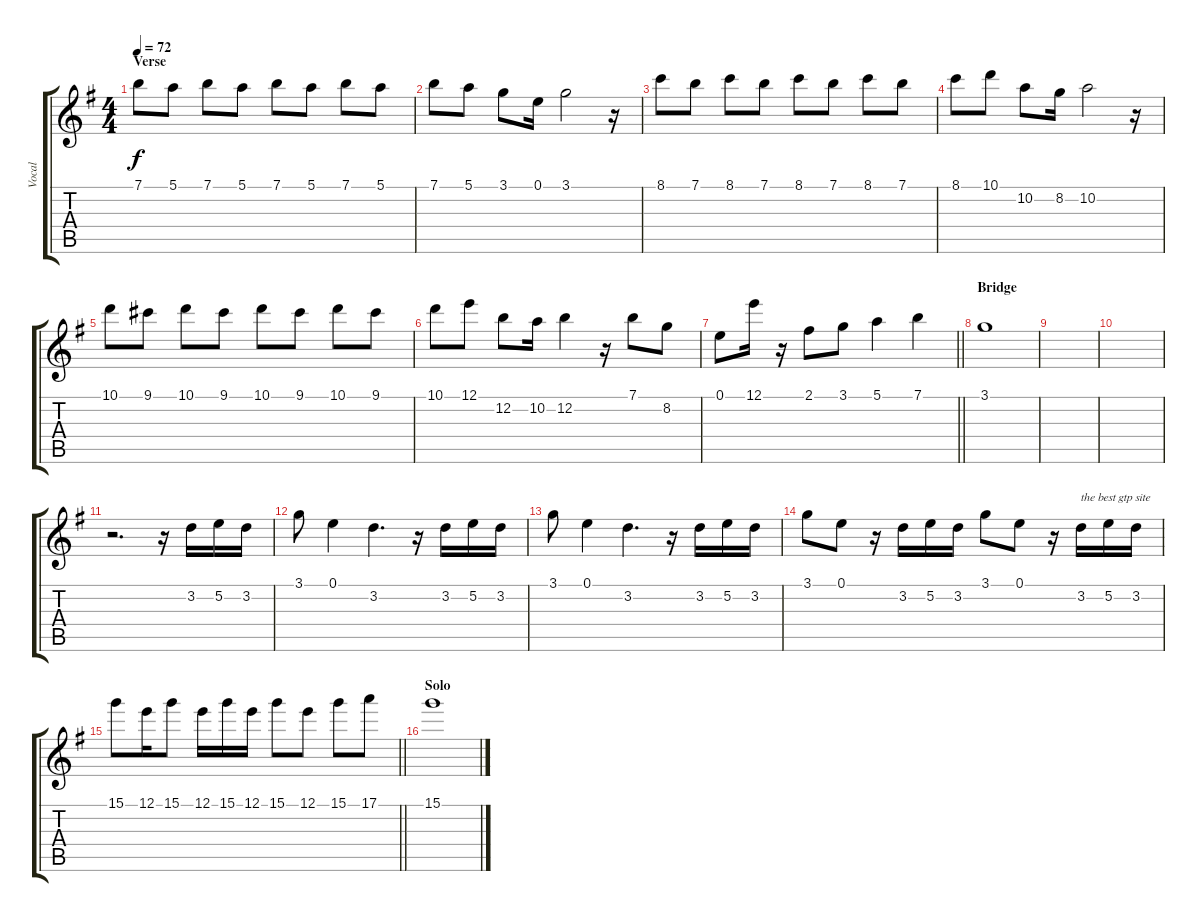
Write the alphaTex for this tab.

\track ("Vocal" "Vocal") {instrument acousticguitarsteel}
\staff {score tabs}
\tuning (E4 B3 G3 D3 A2 E2) {hide}
\ts (4 4)
\section ("" "Verse")
\tempo 72
\clef g2
\ks g
7.1.8{dy f} 5.1.8 7.1.8 5.1.8 7.1.8 5.1.8 7.1.8 5.1.8 |
7.1.8 5.1.8 3.1.8 0.1.16 3.1.2 r.16 |
8.1.8 7.1.8 8.1.8 7.1.8 8.1.8 7.1.8 8.1.8 7.1.8 |
8.1.8 10.1.8 10.2.8 8.2.16 10.2.2 r.16 |
10.1.8 9.1.8 10.1.8 9.1.8 10.1.8 9.1.8 10.1.8 9.1.8 |
10.1.8 12.1.8 12.2.8 10.2.16 12.2.4 r.16 7.1.8 8.2.8 |
\barLineRight lightlight
0.1.8 12.1.16 r.16 2.1.8 3.1.8 5.1.4 7.1.4 |
\section ("" "Bridge")
3.1.1 |
|
|
r.2{d} r.16 3.2.16 5.2.16 3.2.16 |
3.1.8 0.1.4 3.2.4{d} r.16 3.2.16 5.2.16 3.2.16 |
3.1.8 0.1.4 3.2.4{d} r.16 3.2.16 5.2.16 3.2.16 |
3.1.8 0.1.8 r.16 3.2.16 5.2.16 3.2.16 3.1.8 0.1.8 r.16 3.2.16{txt "the best gtp site"} 5.2.16 3.2.16 |
\barLineRight lightlight
15.1.8 12.1.16 15.1.8 12.1.16 15.1.16 12.1.16 15.1.8 12.1.8 15.1.8 17.1.8 |
\section ("" "Solo")
15.1.1
